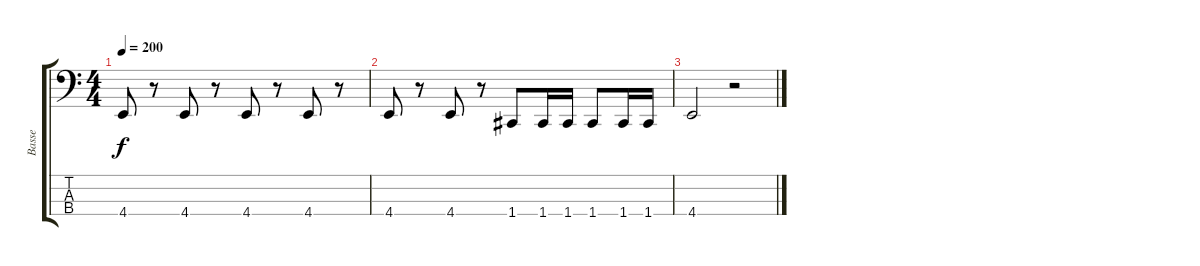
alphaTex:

\track ("Basse" "Basse") {instrument electricbassfinger}
\staff {score tabs}
\tuning (F2 C2 G1 C1) {hide}
\ts (4 4)
\tempo 200
\clef f4
\ks c
4.4.8{dy f} r.8 4.4.8 r.8 4.4.8 r.8 4.4.8 r.8 |
4.4.8 r.8 4.4.8 r.8 1.4.8 1.4.16 1.4.16 1.4.8 1.4.16 1.4.16 |
4.4.2 r.2
